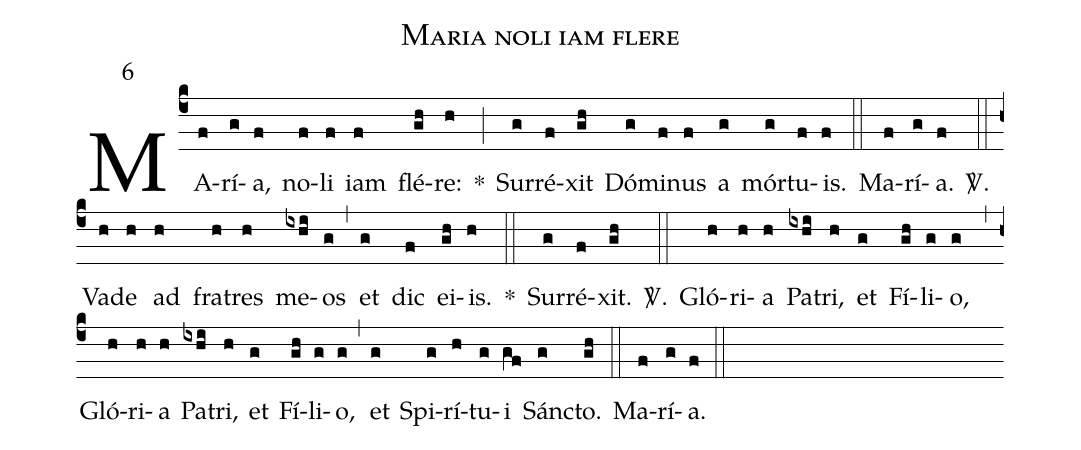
name: Maria noli iam flere;
mode: 6;
%%
(c4)
MA(f)rí(g)a,(f) no(f)li(f) iam(f) flé(gh)re:(h) *(;)
Sur(g)ré(f)xit(gh) Dó(g)mi(f)nus(f) a(g) mór(g)tu(f)is.(f) (::)
Ma(f)rí(g)a.(f) <sp>V/</sp>.(::)
Va(h)de(h) ad(h) fra(h)tres(h) me(ixhi)os(g) (,)
et(g) dic(f) ei(gh)is.(h) *(::)
Sur(g)ré(f)xit.(gh) <sp>V/</sp>.(::)
Gló(h)ri(h)a(h) Pa(ixhi)tri,(h) et(g) Fí(gh)li(g)o,(g) (,)
Gló(h)ri(h)a(h) Pa(ixhi)tri,(h) et(g) Fí(gh)li(g)o,(g) (,)
et(g) Spi(g)rí(h)tu(g)i(gf) Sánc(g)to.(gh) (::)
Ma(f)rí(g)a.(f) (::)
